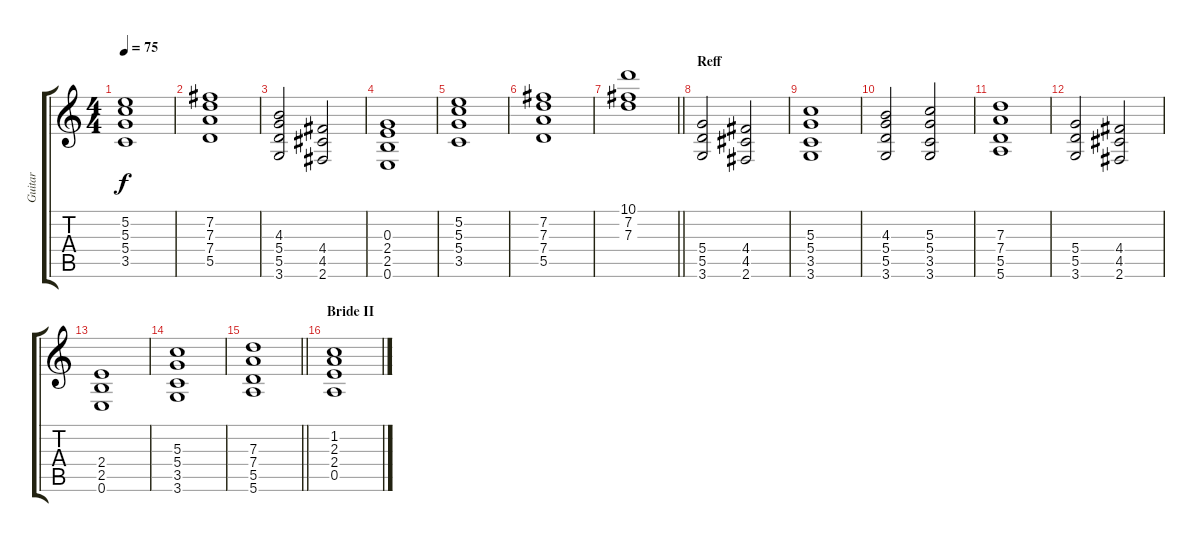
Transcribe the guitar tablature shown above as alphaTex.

\track ("Guitar" "Guitar") {instrument distortionguitar}
\staff {score tabs}
\tuning (E4 B3 G3 D3 A2 E2) {hide}
\ts (4 4)
\tempo 75
\clef g2
\ks c
(5.2 5.3 5.4 3.5).1{dy f} |
(7.2 7.3 7.4 5.5).1 |
(4.3 5.4 5.5 3.6).2 (4.4 4.5 2.6).2 |
(0.3 2.4 2.5 0.6).1 |
(5.2 5.3 5.4 3.5).1 |
(7.2 7.3 7.4 5.5).1 |
\barLineRight lightlight
(10.1 7.2 7.3).1 |
\section ("" "Reff")
(5.4 5.5 3.6).2 (4.4 4.5 2.6).2 |
(5.3 5.4 3.5 3.6).1 |
(4.3 5.4 5.5 3.6).2 (5.3 5.4 3.5 3.6).2 |
(7.3 7.4 5.5 5.6).1 |
(5.4 5.5 3.6).2 (4.4 4.5 2.6).2 |
(2.4 2.5 0.6).1 |
(5.3 5.4 3.5 3.6).1 |
\barLineRight lightlight
(7.3 7.4 5.5 5.6).1 |
\section ("" "Bride II")
(1.2 2.3 2.4 0.5).1
